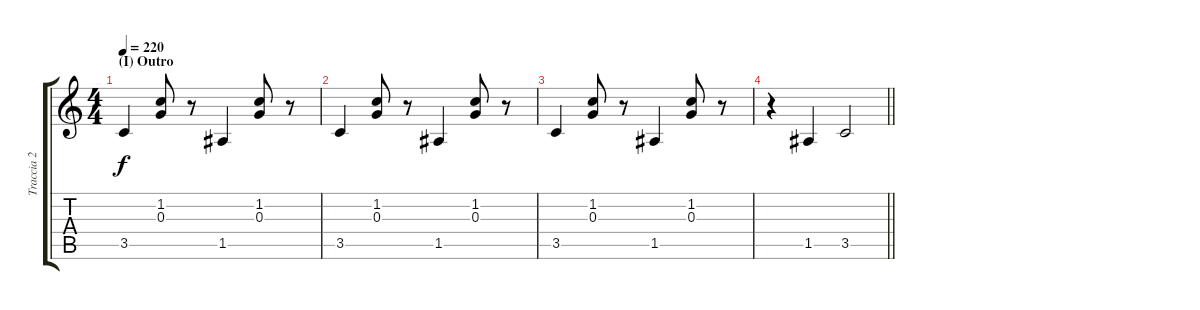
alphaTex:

\track ("Traccia 2" "Traccia 2") {instrument overdrivenguitar}
\staff {score tabs}
\tuning (E4 B3 G3 D3 A2 E2) {hide}
\ts (4 4)
\section ("" "(I) Outro")
\tempo 220
\clef g2
\ks c
3.5.4{dy f} (1.2 0.3).8 r.8 1.5.4 (1.2 0.3).8 r.8 |
3.5.4 (1.2 0.3).8 r.8 1.5.4 (1.2 0.3).8 r.8 |
3.5.4 (1.2 0.3).8 r.8 1.5.4 (1.2 0.3).8 r.8 |
\barLineRight lightlight
r.4 1.5.4 3.5.2
